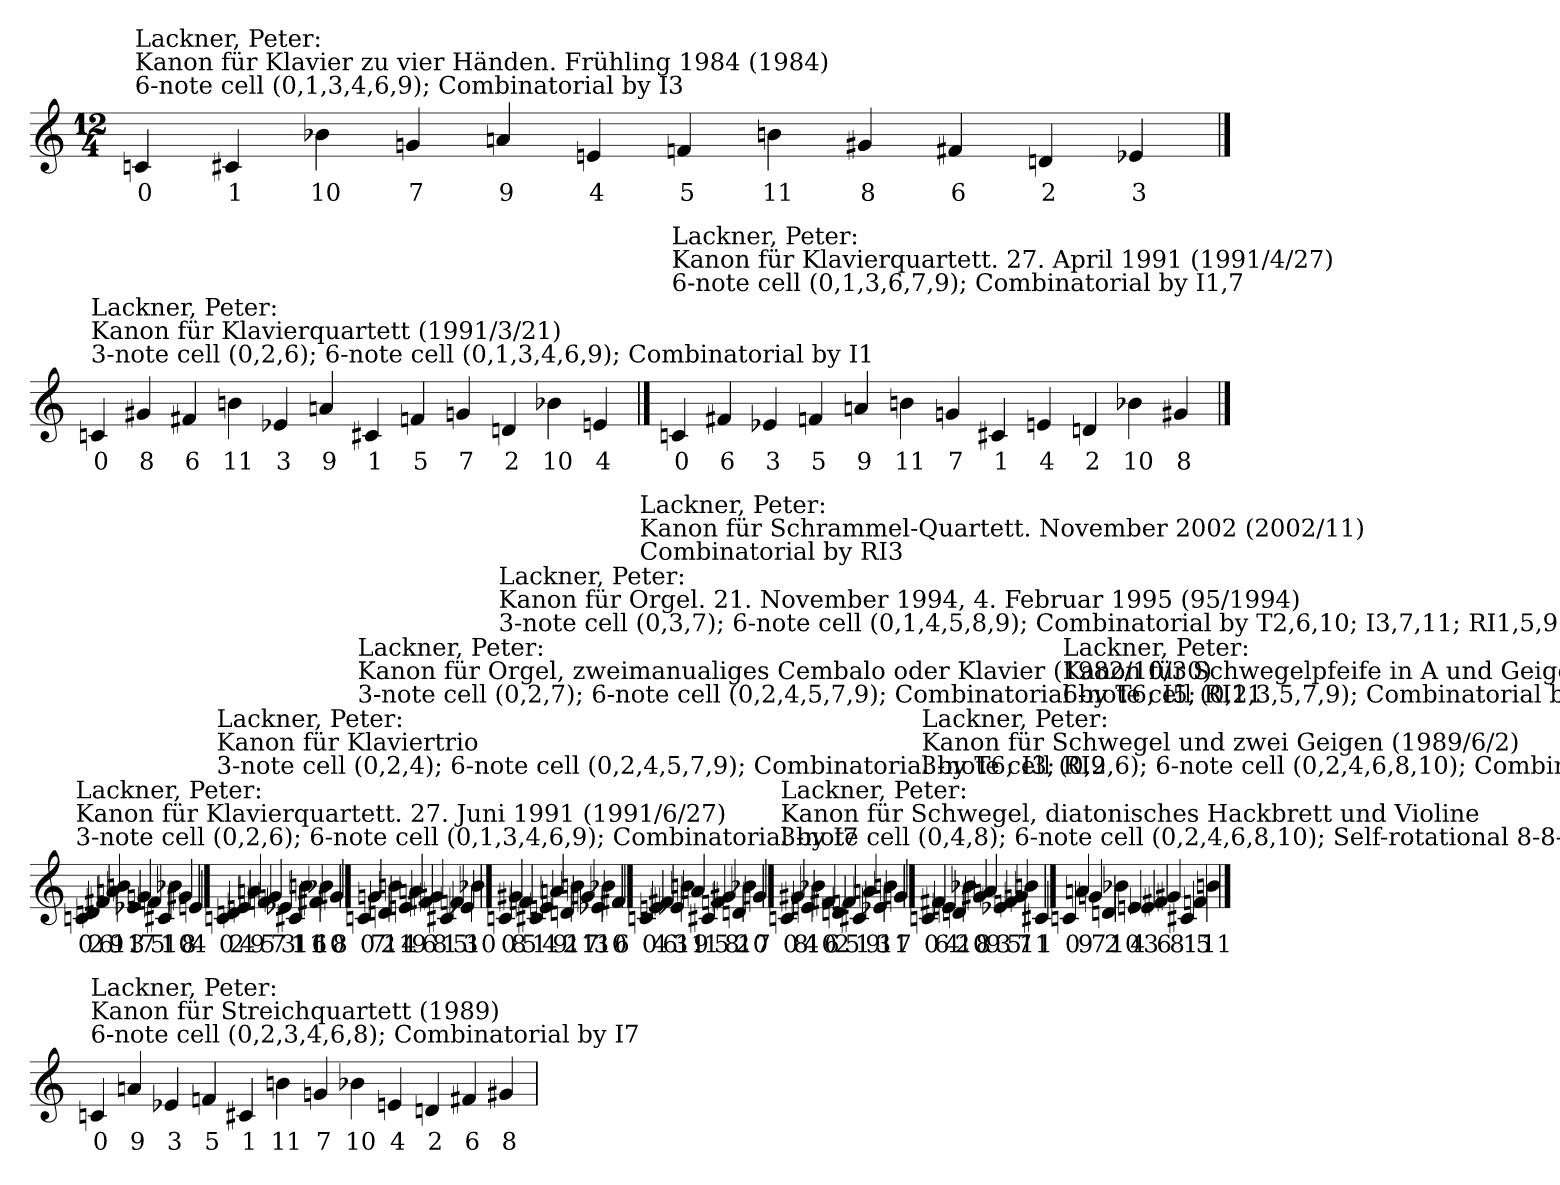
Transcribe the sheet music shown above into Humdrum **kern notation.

**kern	**text
*part1	*part1
*staff1	*staff1
!!LO:LB:g=z
*M12/4	*
==781	==781
!LO:TX:t=Lackner, Peter&colon; \nKanon für Klavier zu vier Händen. Frühling 1984 (1984)\n6-note cell (0,1,3,4,6,9); Combinatorial by I3	!
4cn	0
4c#X	1
4b-X	10
4gn	7
4an	9
4en	4
4fn	5
4bn	11
4g#X	8
4f#X	6
4dn	2
4e-X	3
!!LO:LB:g=z
==782	==782
!LO:TX:t=Lackner, Peter&colon; \nKanon für Klavierquartett (1991/3/21)\n3-note cell (0,2,6); 6-note cell (0,1,3,4,6,9); Combinatorial by I1	!
4cn	0
4g#X	8
4f#X	6
4bn	11
4e-X	3
4an	9
4c#X	1
4fn	5
4gn	7
4dn	2
4b-X	10
4en	4
!!LO:LB:g=z
==783	==783
!LO:TX:t=Lackner, Peter&colon; \nKanon für Klavierquartett. 27. April 1991 (1991/4/27)\n6-note cell (0,1,3,6,7,9); Combinatorial by I1,7	!
4cn	0
4f#X	6
4e-X	3
4fn	5
4an	9
4bn	11
4gn	7
4c#X	1
4en	4
4dn	2
4b-X	10
4g#X	8
!!LO:LB:g=z
==784	==784
!LO:TX:t=Lackner, Peter&colon; \nKanon für Klavierquartett. 27. Juni 1991 (1991/6/27)\n3-note cell (0,2,6); 6-note cell (0,1,3,4,6,9); Combinatorial by I7	!
4cn	0
4dn	2
4f#X	6
4an	9
4bn	11
4e-X	3
4gn	7
4fn	5
4c#X	1
4b-X	10
4g#X	8
4en	4
!!LO:LB:g=z
==785	==785
!LO:TX:t=Lackner, Peter&colon; \nKanon für Klaviertrio\n3-note cell (0,2,4); 6-note cell (0,2,4,5,7,9); Combinatorial by T6; I3; RI9	!
4cn	0
4dn	2
4en	4
4an	9
4fn	5
4gn	7
4e-X	3
4c#X	1
4bn	11
4f#X	6
4b-X	10
4g#X	8
!!LO:LB:g=z
==786	==786
!LO:TX:t=Lackner, Peter&colon; \nKanon für Orgel, zweimanualiges Cembalo oder Klavier (1982/10/30)\n3-note cell (0,2,7); 6-note cell (0,2,4,5,7,9); Combinatorial by T6; I5; RI11	!
4cn	0
4gn	7
4dn	2
4bn	11
4en	4
4an	9
4f#X	6
4g#X	8
4c#X	1
4fn	5
4e-X	3
4b-X	10
!!LO:LB:g=z
==787	==787
!LO:TX:t=Lackner, Peter&colon; \nKanon für Orgel. 21. November 1994, 4. Februar 1995 (95/1994)\n3-note cell (0,3,7); 6-note cell (0,1,4,5,8,9); Combinatorial by T2,6,10; I3,7,11; RI1,5,9	!
4cn	0
4g#X	8
4fn	5
4c#X	1
4en	4
4an	9
4dn	2
4bn	11
4gn	7
4e-X	3
4b-X	10
4f#X	6
!!LO:LB:g=z
==788	==788
!LO:TX:t=Lackner, Peter&colon; \nKanon für Schrammel-Quartett. November 2002 (2002/11)\nCombinatorial by RI3	!
4cn	0
4en	4
4f#X	6
4e-X	3
4bn	11
4an	9
4c#X	1
4fn	5
4g#X	8
4dn	2
4b-X	10
4gn	7
!!LO:LB:g=z
==789	==789
!LO:TX:t=Lackner, Peter&colon; \nKanon für Schwegel, diatonisches Hackbrett und Violine\n3-note cell (0,4,8); 6-note cell (0,2,4,6,8,10); Self-rotational 8-8-6-8-8-3-; Combinatorial by T1,3,5,7,9,11; I1,3,5,7,9,11; RI2,4,6,8,10,12; Self-retro.inv.	!
4cn	0
4g#X	8
4en	4
4b-X	10
4f#X	6
4dn	2
4fn	5
4c#X	1
4an	9
4e-X	3
4bn	11
4gn	7
!!LO:LB:g=z
==790	==790
!LO:TX:t=Lackner, Peter&colon; \nKanon für Schwegel und zwei Geigen (1989/6/2)\n3-note cell (0,2,6); 6-note cell (0,2,4,6,8,10); Combinatorial by T1,3,5,7,9,11; I1,3,5,7,9,11; RI2,4,6,8,10,12	!
4cn	0
4f#X	6
4en	4
4dn	2
4b-X	10
4g#X	8
4an	9
4e-X	3
4fn	5
4gn	7
4bn	11
4c#X	1
!!LO:LB:g=z
==791	==791
!LO:TX:t=Lackner, Peter&colon; \nKanon für Schwegelpfeife in A und Geige (1991/1)\n6-note cell (0,2,3,5,7,9); Combinatorial by I3	!
4cn	0
4an	9
4gn	7
4dn	2
4b-X	10
4en	4
4e-X	3
4f#X	6
4g#X	8
4c#X	1
4fn	5
4bn	11
!!LO:LB:g=z
==792	==792
!LO:TX:t=Lackner, Peter&colon; \nKanon für Streichquartett (1989)\n6-note cell (0,2,3,4,6,8); Combinatorial by I7	!
4cn	0
4an	9
4e-X	3
4fn	5
4c#X	1
4bn	11
4gn	7
4b-X	10
4en	4
4dn	2
4f#X	6
4g#X	8
=	=
*-	*-
